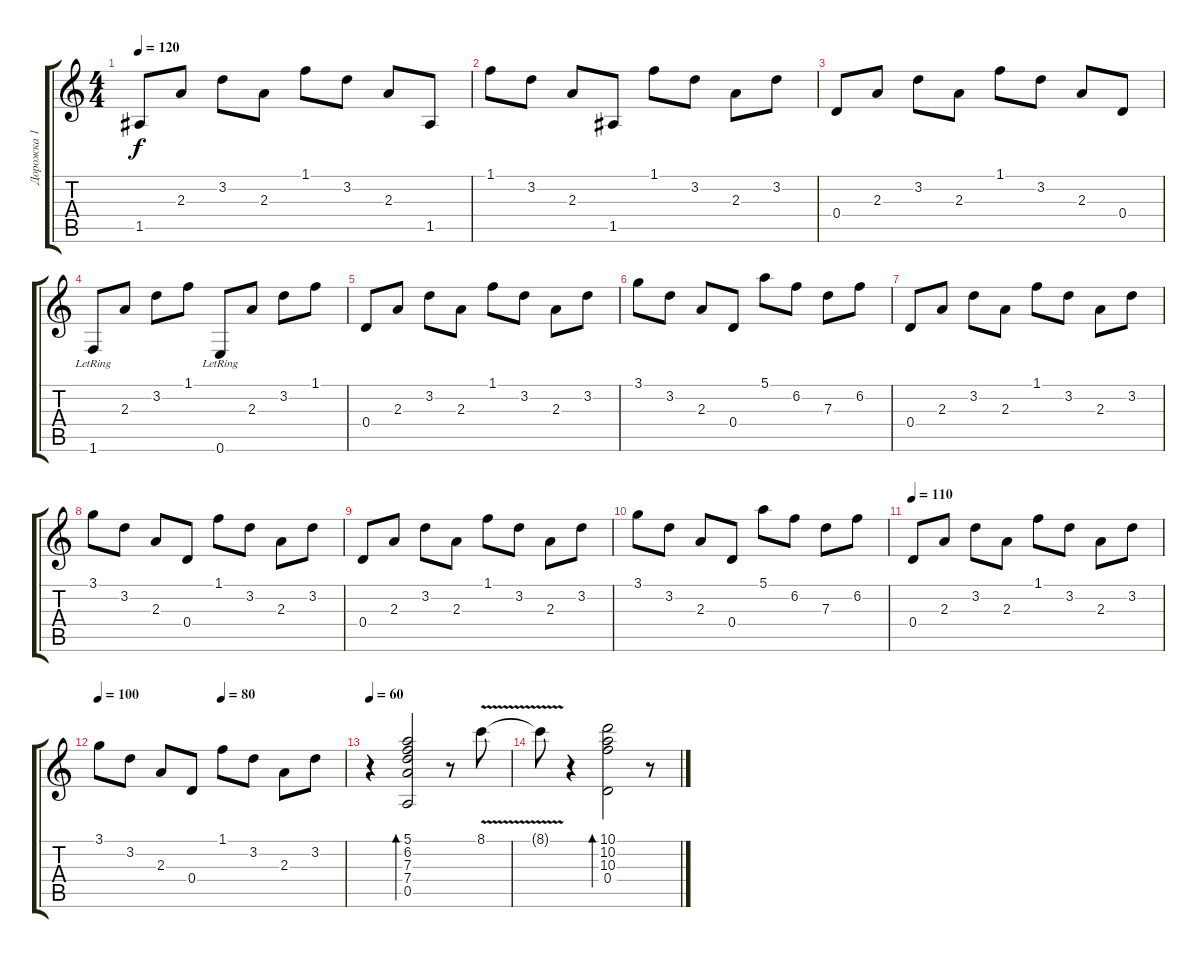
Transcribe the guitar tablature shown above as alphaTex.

\track ("Дорожка 1" "Дорожка 1") {instrument acousticguitarsteel}
\staff {score tabs}
\tuning (E4 B3 G3 D3 A2 E2) {hide}
\ts (4 4)
\tempo 120
\clef g2
\ks c
1.5.8{dy f} 2.3.8 3.2.8 2.3.8 1.1.8 3.2.8 2.3.8 1.5.8 |
1.1.8 3.2.8 2.3.8 1.5.8 1.1.8 3.2.8 2.3.8 3.2.8 |
0.4.8 2.3.8 3.2.8 2.3.8 1.1.8 3.2.8 2.3.8 0.4.8 |
1.6{lr}.8 2.3.8 3.2.8 1.1.8 0.6{lr}.8 2.3.8 3.2.8 1.1.8 |
0.4.8 2.3.8 3.2.8 2.3.8 1.1.8 3.2.8 2.3.8 3.2.8 |
3.1.8 3.2.8 2.3.8 0.4.8 5.1.8 6.2.8 7.3.8 6.2.8 |
0.4.8 2.3.8 3.2.8 2.3.8 1.1.8 3.2.8 2.3.8 3.2.8 |
3.1.8 3.2.8 2.3.8 0.4.8 1.1.8 3.2.8 2.3.8 3.2.8 |
0.4.8 2.3.8 3.2.8 2.3.8 1.1.8 3.2.8 2.3.8 3.2.8 |
3.1.8 3.2.8 2.3.8 0.4.8 5.1.8 6.2.8 7.3.8 6.2.8 |
\tempo 110
0.4.8 2.3.8 3.2.8 2.3.8 1.1.8 3.2.8 2.3.8 3.2.8 |
\tempo 100
\tempo (80 0.5)
3.1.8 3.2.8 2.3.8 0.4.8 1.1.8 3.2.8 2.3.8 3.2.8 |
\tempo 60
r.4 (5.1 6.2 7.3 7.4 0.5).2{bd 480} r.8 8.1{v}.8 |
8.1{t}.8 r.4 (10.1 10.2 10.3 0.4).2{bd 480} r.8
